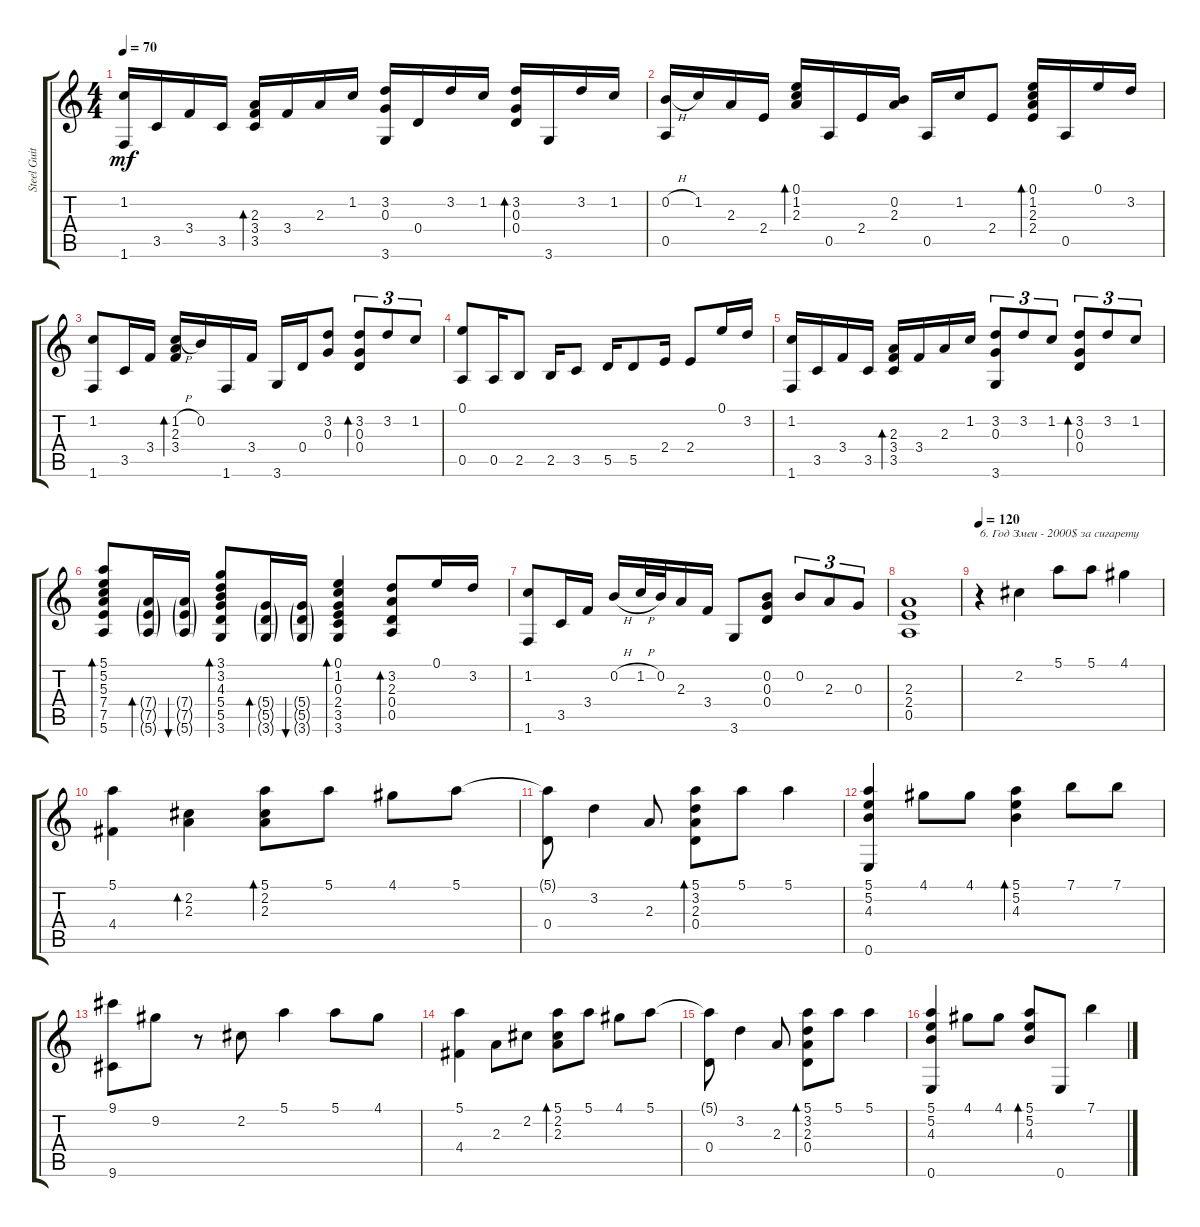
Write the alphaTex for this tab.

\track ("Steel Guitar" "Steel Guit") {instrument acousticguitarsteel}
\staff {score tabs}
\tuning (E4 B3 G3 D3 A2 E2) {hide}
\ts (4 4)
\tempo 70
\clef g2
\ks c
(1.2 1.6).16{dy mf} 3.5.16 3.4.16 3.5.16 (2.3 3.4 3.5).16{bd 30} 3.4.16 2.3.16 1.2.16 (3.2 0.3 3.6).16 0.4.16 3.2.16 1.2.16 (3.2 0.3 0.4).16{bd 30} 3.6.16 3.2.16 1.2.16 |
(0.2{h} 0.5).16 1.2.16 2.3.16 2.4.16 (0.1 1.2 2.3).16{bd 30} 0.5.16 2.4.16 (0.2 2.3).16 0.5.16 1.2.16 2.4.8 (0.1 1.2 2.3 2.4).16{bd 30} 0.5.16 0.1.16 3.2.16 |
(1.2 1.6).8 3.5.16 3.4.16 (1.2{h} 2.3 3.4).16{bd 30} 0.2.16 1.6.16 3.4.16 3.6.16 0.4.16 (3.2 0.3).8 (3.2 0.3 0.4).8{tu (3 2) bd 30} 3.2.8{tu (3 2)} 1.2.8{tu (3 2)} |
(0.1 0.5).8 0.5.16 2.5.8 2.5.16 3.5.8 5.5.16 5.5.8 2.4.16 2.4.8 0.1.16 3.2.16 |
(1.2 1.6).16 3.5.16 3.4.16 3.5.16 (2.3 3.4 3.5).16{bd 30} 3.4.16 2.3.16 1.2.16 (3.2 0.3 3.6).8{tu (3 2)} 3.2.8{tu (3 2)} 1.2.8{tu (3 2)} (3.2 0.3 0.4).8{tu (3 2) bd 30} 3.2.8{tu (3 2)} 1.2.8{tu (3 2)} |
(5.1 5.2 5.3 7.4 7.5 5.6).8{bd 30} (7.4{g} 7.5{g} 5.6{g}).16{bd 30} (7.4{g} 7.5{g} 5.6{g}).16{bu 30} (3.1 3.2 4.3 5.4 5.5 3.6).8{bd 30} (5.4{g} 5.5{g} 3.6{g}).16{bd 30} (5.4{g} 5.5{g} 3.6{g}).16{bu 30} (0.1 1.2 0.3 2.4 3.5 3.6).4{bd 30} (3.2 2.3 0.4 0.5).8{bd 30} 0.1.16 3.2.16 |
(1.2 1.6).8 3.5.16 3.4.16 0.2{h}.16 1.2{h}.32 0.2.32 2.3.16 3.4.16 3.6.8 (0.2 0.3 0.4).8 0.2.8{tu (3 2)} 2.3.8{tu (3 2)} 0.3.8{tu (3 2)} |
(2.3 2.4 0.5).1 |
\tempo 120
r.4{txt "6. Год Змеи - 2000$ за сигарету"} 2.2.4 5.1.8 5.1.8 4.1.4 |
(5.1 4.4).4 (2.2 2.3).4{bd 30} (5.1 2.2 2.3).8{bd 30} 5.1.8 4.1.8 5.1.8 |
(5.1{t} 0.4).8 3.2.4 2.3.8 (5.1 3.2 2.3 0.4).8{bd 30} 5.1.8 5.1.4 |
(5.1 5.2 4.3 0.6).4 4.1.8 4.1.8 (5.1 5.2 4.3).4{bd 30} 7.1.8 7.1.8 |
(9.1 9.6).8 9.2.8 r.8 2.2.8 5.1.4 5.1.8 4.1.8 |
(5.1 4.4).4 2.3.8 2.2.8 (5.1 2.2 2.3).8{bd 30} 5.1.8 4.1.8 5.1.8 |
(5.1{t} 0.4).8 3.2.4 2.3.8 (5.1 3.2 2.3 0.4).8{bd 30} 5.1.8 5.1.4 |
(5.1 5.2 4.3 0.6).4 4.1.8 4.1.8 (5.1 5.2 4.3).8{bd 30} 0.6.8 7.1.4
